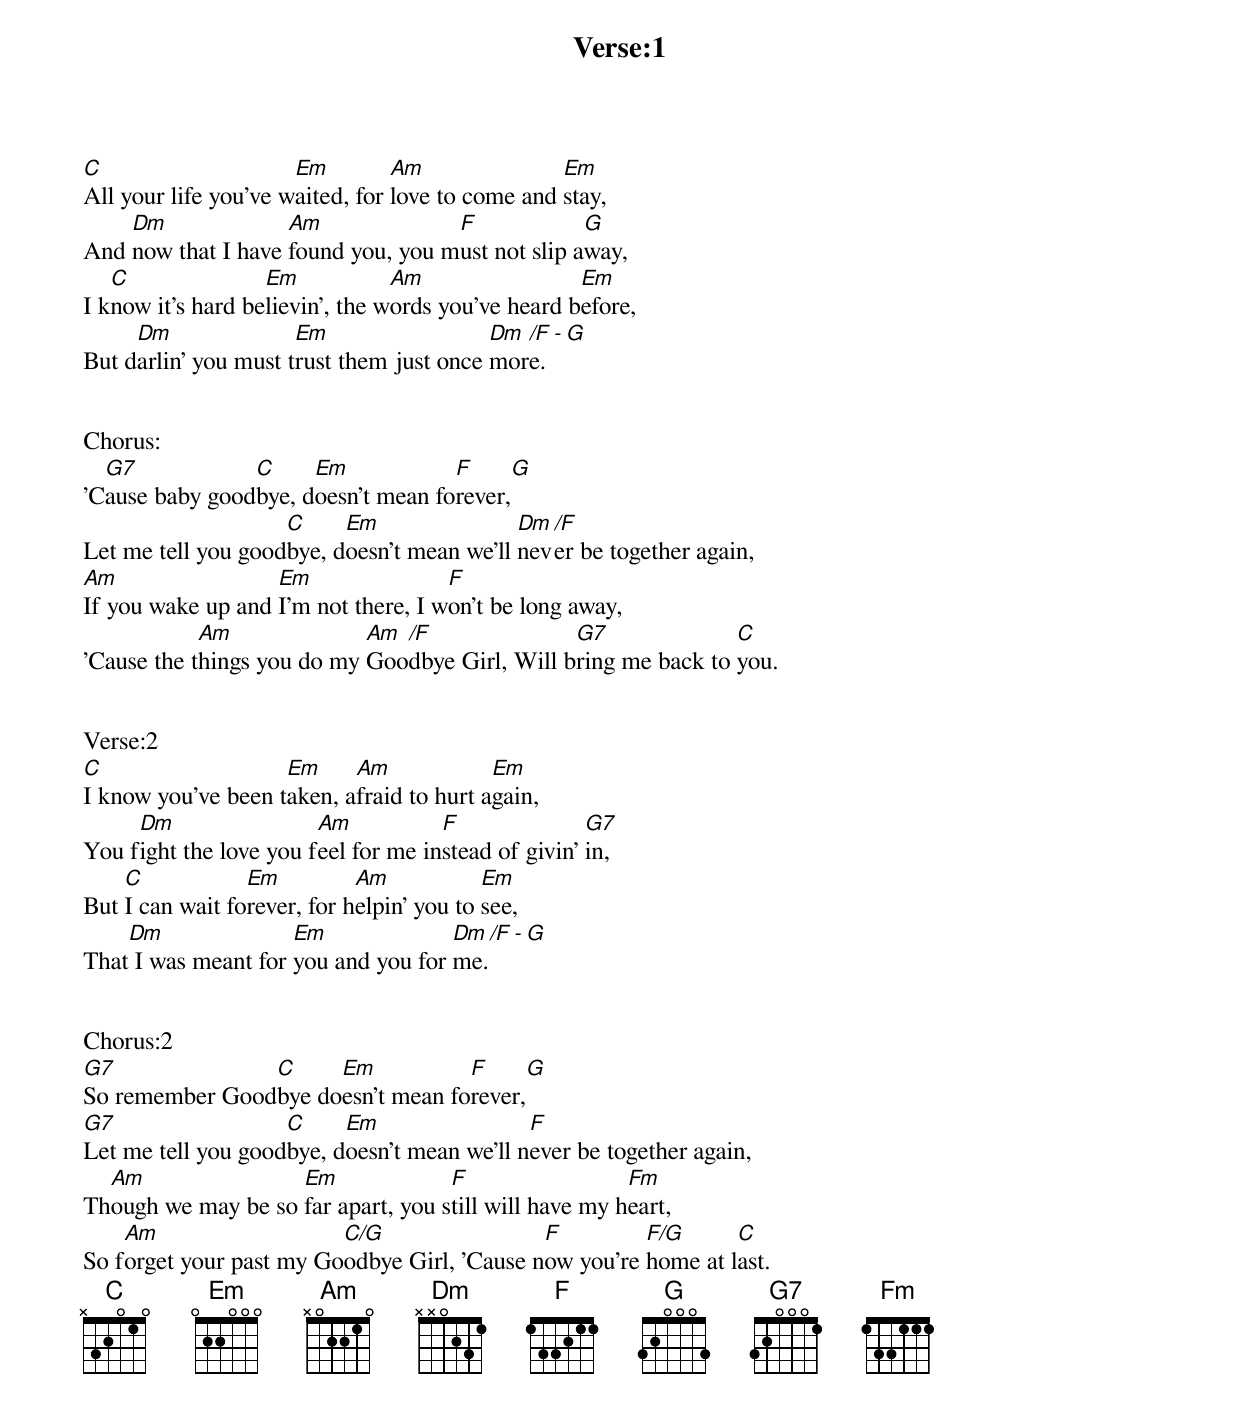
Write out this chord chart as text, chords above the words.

Verse:1
C                     Em         Am               Em
All your life you've waited, for love to come and stay,
    Dm              Am              F             G
And now that I have found you, you must not slip away,
   C               Em            Am                 Em
I know it's hard believin', the words you've heard before,
     Dm               Em                  Dm /F - G
But darlin' you must trust them just once more.


Chorus:
  G7            C     Em            F      G
'Cause baby goodbye, doesn't mean forever,
                    C     Em                Dm /F
Let me tell you goodbye, doesn't mean we'll never be together again,
Am                 Em                F
If you wake up and I'm not there, I won't be long away,
            Am              Am /F               G7              C
'Cause the things you do my Goodbye Girl, Will bring me back to you.


Verse:2
C                   Em     Am             Em
I know you've been taken, afraid to hurt again,
     Dm                 Am           F               G7
You fight the love you feel for me instead of givin' in,
    C            Em          Am            Em
But I can wait forever, for helpin' you to see,
    Dm               Em              Dm /F - G
That I was meant for you and you for me.


Chorus:2
G7              C     Em           F      G
So remember Goodbye doesn't mean forever,
G7                  C     Em                 F
Let me tell you goodbye, doesn't mean we'll never be together again,
  Am                Em              F                  Fm
Though we may be so far apart, you still will have my heart,
    Am                   C/G                 F         F/G      C
So forget your past my Goodbye Girl, 'Cause now you're home at last.
